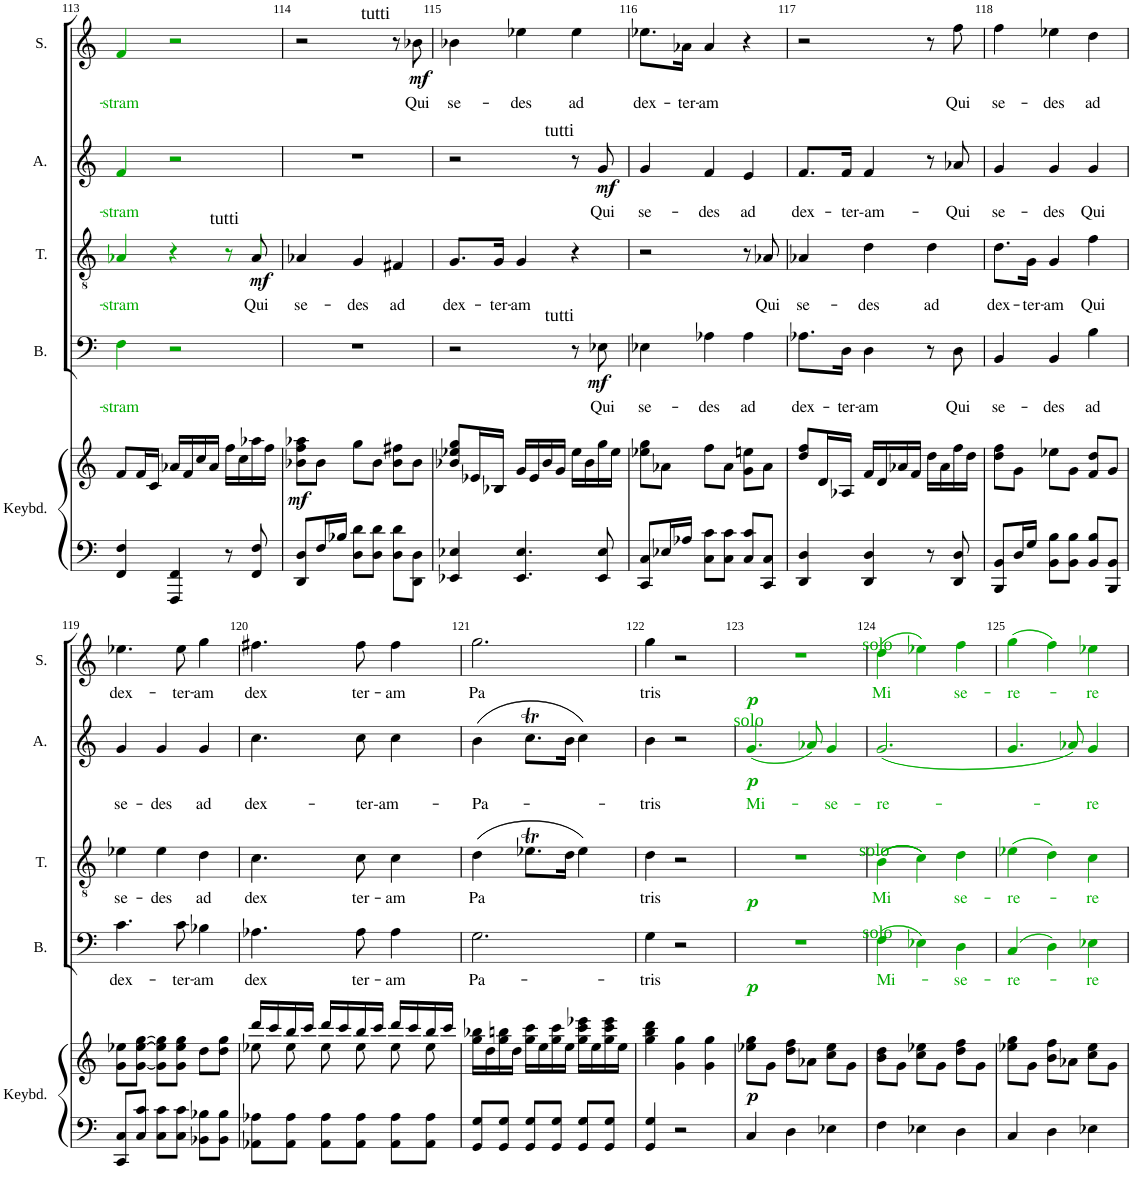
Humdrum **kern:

**kern	**kern	**dynam	**kern	**text	**dynam	**kern	**text	**dynam	**kern	**text	**dynam	**kern	**text	**dynam
*part5	*part5	*part5	*part4	*part4	*part4	*part3	*part3	*part3	*part2	*part2	*part2	*part1	*part1	*part1
*staff6	*staff5	*staff5/6	*staff4	*staff4	*staff4	*staff3	*staff3	*staff3	*staff2	*staff2	*staff2	*staff1	*staff1	*staff1
*I"Keyboard	*	*	*I"Bass	*	*	*I"Tenor	*	*	*I"Alto	*	*	*I"Soprano	*	*
*I'Keybd.	*	*	*I'B.	*	*	*I'T.	*	*	*I'A.	*	*	*I'S.	*	*
!!LO:PB:g=z
*clefF4	*clefG2	*	*clefF4	*	*	*clefGv2	*	*	*clefG2	*	*	*clefG2	*	*
*k[]	*k[]	*	*k[]	*	*	*k[]	*	*	*k[]	*	*	*k[]	*	*
*M3/4	*M3/4	*	*M3/4	*	*	*M3/4	*	*	*M3/4	*	*	*M3/4	*	*
=113	=113	=113	=113	=113	=113	=113	=113	=113	=113	=113	=113	=113	=113	=113
!	!	!	!	!LO:LY:b:color=#00AA00	!	!	!LO:LY:b:color=#00AA00	!	!	!LO:LY:b:color=#00AA00	!	!	!LO:LY:b:color=#00AA00	!
4FF/ 4F/	8f/L	.	4Fi\	-stram	.	4A-Xi/	-stram	.	4fi/	-stram	.	4fi/	-stram	.
.	16f/L	.	.	.	.	.	.	.	.	.	.	.	.	.
.	16c/JJ	.	.	.	.	.	.	.	.	.	.	.	.	.
4FFF/ 4FF/	16a-X/LL	.	2r	.	.	4r	.	.	2r	.	.	2r	.	.
.	16f/	.	.	.	.	.	.	.	.	.	.	.	.	.
.	16cc/	.	.	.	.	.	.	.	.	.	.	.	.	.
.	16a-/JJ	.	.	.	.	.	.	.	.	.	.	.	.	.
8r	16ff\LL	.	.	.	.	8r	.	.	.	.	.	.	.	.
.	16cc\	.	.	.	.	.	.	.	.	.	.	.	.	.
!	!	!	!	!	!	!LO:TX:a:t=tutti	!	!	!	!	!	!	!	!
!	!	!	!	!	!	!	!LO:LY:b	!LO:DY:b	!	!	!	!	!	!
8FF/ 8F/	16aa-X\	.	.	.	.	8A-/	Qui	mf	.	.	.	.	.	.
.	16ff\JJ	.	.	.	.	.	.	.	.	.	.	.	.	.
=114	=114	=114	=114	=114	=114	=114	=114	=114	=114	=114	=114	=114	=114	=114
!	!	!LO:DY:b	!	!	!	!	!LO:LY:b	!	!	!	!	!	!	!
8DD/ 8D/L	8b-X\ 8ff\ 8aa-X\L	mf	2.r	.	.	4A-X/	se-	.	2.r	.	.	2r	.	.
16F/L	8b-\J	.	.	.	.	.	.	.	.	.	.	.	.	.
16B-X/JJ	.	.	.	.	.	.	.	.	.	.	.	.	.	.
!	!	!	!	!	!	!	!LO:LY:b	!	!	!	!	!	!	!
8D\ 8d\L	8gg\L	.	.	.	.	4G/	-des	.	.	.	.	.	.	.
8D\ 8d\J	8b-\J	.	.	.	.	.	.	.	.	.	.	.	.	.
!	!	!	!	!	!	!	!LO:LY:b	!	!	!	!	!	!	!
8D\ 8d\L	8b-\ 8ff#X\L	.	.	.	.	4F#X/	ad	.	.	.	.	8r	.	.
!	!	!	!	!	!	!	!	!	!	!	!	!LO:TX:a:t=tutti	!	!
!	!	!	!	!	!	!	!	!	!	!	!	!	!LO:LY:b	!LO:DY:b
8DD\ 8D\J	8b-\J	.	.	.	.	.	.	.	.	.	.	8b-X\	Qui	mf
=115	=115	=115	=115	=115	=115	=115	=115	=115	=115	=115	=115	=115	=115	=115
!	!	!	!	!	!	!	!LO:LY:b	!	!	!	!	!	!LO:LY:b	!
4EE-X/ 4E-X/	8b-X/ 8ee-X/ 8gg/L	.	2r	.	.	8.G/L	dex-	.	2r	.	.	4b-X\	se-	.
.	16e-X/L	.	.	.	.	.	.	.	.	.	.	.	.	.
!	!	!	!	!	!	!	!LO:LY:b	!	!	!	!	!	!	!
.	16B-X/JJ	.	.	.	.	16G/Jk	-ter-	.	.	.	.	.	.	.
!	!	!	!	!	!	!	!LO:LY:b	!	!	!	!	!	!LO:LY:b	!
4.EE-/ 4.E-/	16g/LL	.	.	.	.	4G/	-am	.	.	.	.	4ee-X\	-des	.
.	16e-/	.	.	.	.	.	.	.	.	.	.	.	.	.
.	16b-/	.	.	.	.	.	.	.	.	.	.	.	.	.
.	16g/JJ	.	.	.	.	.	.	.	.	.	.	.	.	.
!	!	!	!	!	!	!	!	!	!	!	!	!	!LO:LY:b	!
.	16ee-\LL	.	8r	.	.	4r	.	.	8r	.	.	4ee-\	ad	.
.	16b-\	.	.	.	.	.	.	.	.	.	.	.	.	.
!	!	!	!	!	!	!	!	!	!LO:TX:a:t=tutti	!	!	!	!	!
!	!	!	!LO:TX:a:t=tutti	!	!	!	!	!	!	!	!	!	!	!
!	!	!	!	!LO:LY:b	!LO:DY:b	!	!	!	!	!LO:LY:b	!LO:DY:b	!	!	!
8EE-/ 8E-/	16gg\	.	8E-X\	Qui	mf	.	.	.	8g/	Qui	mf	.	.	.
.	16ee-\JJ	.	.	.	.	.	.	.	.	.	.	.	.	.
=116	=116	=116	=116	=116	=116	=116	=116	=116	=116	=116	=116	=116	=116	=116
!	!	!	!	!LO:LY:b	!	!	!	!	!	!LO:LY:b	!	!	!LO:LY:b	!
8CC/ 8C/L	8ee-X\ 8gg\L	.	4E-X\	se-	.	2r	.	.	4g/	se-	.	8.ee-X\L	dex-	.
16E-X/L	8a-X\J	.	.	.	.	.	.	.	.	.	.	.	.	.
!	!	!	!	!	!	!	!	!	!	!	!	!	!LO:LY:b	!
16A-X/JJ	.	.	.	.	.	.	.	.	.	.	.	16a-X\Jk	-ter-	.
!	!	!	!	!LO:LY:b	!	!	!	!	!	!LO:LY:b	!	!	!LO:LY:b	!
8C\ 8c\L	8ff\L	.	4A-X\	-des	.	.	.	.	4f/	-des	.	4a-/	-am	.
8C\ 8c\J	8a-\J	.	.	.	.	.	.	.	.	.	.	.	.	.
!	!	!	!	!LO:LY:b	!	!	!	!	!	!LO:LY:b	!	!	!	!
8C/ 8c/L	8g\ 8een\L	.	4A-\	ad	.	8r	.	.	4e/	ad	.	4r	.	.
!	!	!	!	!	!	!	!LO:LY:b	!	!	!	!	!	!	!
8CC/ 8C/J	8a-\J	.	.	.	.	8A-X/	Qui	.	.	.	.	.	.	.
=117	=117	=117	=117	=117	=117	=117	=117	=117	=117	=117	=117	=117	=117	=117
!	!	!	!	!LO:LY:b	!	!	!LO:LY:b	!	!	!LO:LY:b	!	!	!	!
4DD/ 4D/	8dd/ 8ff/L	.	8.A-X\L	dex-	.	4A-X/	se-	.	8.f/L	dex-	.	2r	.	.
.	16d/L	.	.	.	.	.	.	.	.	.	.	.	.	.
!	!	!	!	!LO:LY:b	!	!	!	!	!	!LO:LY:b	!	!	!	!
.	16A-X/JJ	.	16D\Jk	-ter-	.	.	.	.	16f/Jk	-ter-am-	.	.	.	.
!	!	!	!	!LO:LY:b	!	!	!LO:LY:b	!	!	!	!	!	!	!
4DD/ 4D/	16f/LL	.	4D\	-am	.	4d\	-des	.	4f/	.	.	.	.	.
.	16d/	.	.	.	.	.	.	.	.	.	.	.	.	.
.	16a-X/	.	.	.	.	.	.	.	.	.	.	.	.	.
.	16f/JJ	.	.	.	.	.	.	.	.	.	.	.	.	.
!	!	!	!	!	!	!	!LO:LY:b	!	!	!	!	!	!	!
8r	16dd\LL	.	8r	.	.	4d\	ad	.	8r	.	.	8r	.	.
.	16a-\	.	.	.	.	.	.	.	.	.	.	.	.	.
!	!	!	!	!LO:LY:b	!	!	!	!	!	!LO:LY:b	!	!	!LO:LY:b	!
8DD/ 8D/	16ff\	.	8D\	Qui	.	.	.	.	8a-X/	-Qui	.	8ff\	Qui	.
.	16dd\JJ	.	.	.	.	.	.	.	.	.	.	.	.	.
=118	=118	=118	=118	=118	=118	=118	=118	=118	=118	=118	=118	=118	=118	=118
!	!	!	!	!LO:LY:b	!	!	!LO:LY:b	!	!	!LO:LY:b	!	!	!LO:LY:b	!
8BBB/ 8BB/L	8dd\ 8ff\L	.	4BB/	se-	.	8.d\L	dex-	.	4g/	se-	.	4ff\	se-	.
16D/L	8g\J	.	.	.	.	.	.	.	.	.	.	.	.	.
!	!	!	!	!	!	!	!LO:LY:b	!	!	!	!	!	!	!
16G/JJ	.	.	.	.	.	16G\Jk	-ter-	.	.	.	.	.	.	.
!	!	!	!	!LO:LY:b	!	!	!LO:LY:b	!	!	!LO:LY:b	!	!	!LO:LY:b	!
8BB\ 8B\L	8ee-X\L	.	4BB/	-des	.	4G/	-am	.	4g/	-des	.	4ee-X\	-des	.
8BB\ 8B\J	8g\J	.	.	.	.	.	.	.	.	.	.	.	.	.
!	!	!	!	!LO:LY:b	!	!	!LO:LY:b	!	!	!LO:LY:b	!	!	!LO:LY:b	!
8BB/ 8B/L	8f/ 8dd/L	.	4B\	ad	.	4f\	Qui	.	4g/	Qui	.	4dd\	ad	.
8BBB/ 8BB/J	8g/J	.	.	.	.	.	.	.	.	.	.	.	.	.
!!LO:LB:g=z
=119	=119	=119	=119	=119	=119	=119	=119	=119	=119	=119	=119	=119	=119	=119
!	!	!	!	!LO:LY:b	!	!	!LO:LY:b	!	!	!LO:LY:b	!	!	!LO:LY:b	!
8CC/ 8C/L	8g\ 8ee-X\L	.	4.c\	dex-	.	4e-X\	se-	.	4g/	se-	.	4.ee-X\	dex-	.
8C/ 8c/J	[8g\ [8ee-\ [8gg\J	.	.	.	.	.	.	.	.	.	.	.	.	.
!	!	!	!	!	!	!	!LO:LY:b	!	!	!LO:LY:b	!	!	!	!
8C\ 8c\L	8g\] 8ee-\] 8gg\]L	.	.	.	.	4e-\	-des	.	4g/	-des	.	.	.	.
!	!	!	!	!LO:LY:b	!	!	!	!	!	!	!	!	!LO:LY:b	!
8C\ 8c\J	8g\ 8ee-\ 8gg\J	.	8c\	-ter-	.	.	.	.	.	.	.	8ee-\	-ter-	.
!	!	!	!	!LO:LY:b	!	!	!LO:LY:b	!	!	!LO:LY:b	!	!	!LO:LY:b	!
8BB-X\ 8B-X\L	8dd\L	.	4B-X\	-am	.	4d\	ad	.	4g/	ad	.	4gg\	-am	.
8BB-\ 8B-\J	8dd\ 8gg\J	.	.	.	.	.	.	.	.	.	.	.	.	.
=120	=120	=120	=120	=120	=120	=120	=120	=120	=120	=120	=120	=120	=120	=120
*	*^	*	*	*	*	*	*	*	*	*	*	*	*	*
!	!	!	!	!	!LO:LY:b	!	!	!LO:LY:b	!	!	!LO:LY:b	!	!	!LO:LY:b	!
8AA-X\ 8A-X\L	16ddd/LL	8ee-X\	.	4.A-X\	dex	.	4.c\	dex	.	4.cc\	dex-	.	4.ff#X\	dex	.
.	16ccc/	.	.	.	.	.	.	.	.	.	.	.	.	.	.
8AA-\ 8A-\J	16bb/	8ee-\	.	.	.	.	.	.	.	.	.	.	.	.	.
.	16ccc/JJ	.	.	.	.	.	.	.	.	.	.	.	.	.	.
8AA-\ 8A-\L	16ddd/LL	8ee-\	.	.	.	.	.	.	.	.	.	.	.	.	.
.	16ccc/	.	.	.	.	.	.	.	.	.	.	.	.	.	.
!	!	!	!	!	!LO:LY:b	!	!	!LO:LY:b	!	!	!LO:LY:b	!	!	!LO:LY:b	!
8AA-\ 8A-\J	16bb/	8ee-\	.	8A-\	ter-	.	8c\	ter-	.	8cc\	-ter-am-	.	8ff#\	ter-	.
.	16ccc/JJ	.	.	.	.	.	.	.	.	.	.	.	.	.	.
!	!	!	!	!	!LO:LY:b	!	!	!LO:LY:b	!	!	!	!	!	!LO:LY:b	!
8AA-\ 8A-\L	16ddd/LL	8ee-\	.	4A-\	-am	.	4c\	-am	.	4cc\	.	.	4ff#\	-am	.
.	16ccc/	.	.	.	.	.	.	.	.	.	.	.	.	.	.
8AA-\ 8A-\J	16bb/	8ee-\	.	.	.	.	.	.	.	.	.	.	.	.	.
.	16ccc/JJ	.	.	.	.	.	.	.	.	.	.	.	.	.	.
*	*v	*v	*	*	*	*	*	*	*	*	*	*	*	*	*
=121	=121	=121	=121	=121	=121	=121	=121	=121	=121	=121	=121	=121	=121	=121
!	!	!	!	!LO:LY:b	!	!	!LO:LY:b	!	!	!LO:LY:b	!	!	!LO:LY:b	!
8GG/ 8G/L	16gg\ 16bb-X\LL	.	2.G\	Pa-	.	(4d\	Pa	.	(4b\	-Pa-	.	2.gg\	Pa	.
.	16dd\	.	.	.	.	.	.	.	.	.	.	.	.	.
8GG/ 8G/J	16gg\ 16bbn\	.	.	.	.	.	.	.	.	.	.	.	.	.
.	16dd\JJ	.	.	.	.	.	.	.	.	.	.	.	.	.
8GG/ 8G/L	16gg\ 16ccc\LL	.	.	.	.	8.e-XT\L	.	.	8.ccT\L	.	.	.	.	.
.	16ee\	.	.	.	.	.	.	.	.	.	.	.	.	.
8GG/ 8G/J	16gg\ 16ccc\	.	.	.	.	.	.	.	.	.	.	.	.	.
.	16ee\JJ	.	.	.	.	16d\Jk	.	.	16b\Jk	.	.	.	.	.
8GG/ 8G/L	16gg\ 16ccc\ 16eee-X\LL	.	.	.	.	4e-\)	.	.	4cc\)	.	.	.	.	.
.	16ee\	.	.	.	.	.	.	.	.	.	.	.	.	.
8GG/ 8G/J	16gg\ 16ccc\ 16eee-\	.	.	.	.	.	.	.	.	.	.	.	.	.
.	16ee\JJ	.	.	.	.	.	.	.	.	.	.	.	.	.
=122	=122	=122	=122	=122	=122	=122	=122	=122	=122	=122	=122	=122	=122	=122
!	!	!	!	!LO:LY:b	!	!	!LO:LY:b	!	!	!LO:LY:b	!	!	!LO:LY:b	!
4GG/ 4G/	4gg\ 4bb\ 4ddd\	.	4G\	-tris	.	4d\	tris	.	4b\	-tris	.	4gg\	tris	.
2r	4g\ 4gg\	.	2r	.	.	2r	.	.	2r	.	.	2r	.	.
.	4g\ 4gg\	.	.	.	.	.	.	.	.	.	.	.	.	.
=123	=123	=123	=123	=123	=123	=123	=123	=123	=123	=123	=123	=123	=123	=123
!	!	!	!	!	!	!	!	!	!LO:TX:a:color=#00AA00:t=solo	!	!	!	!	!
!	!	!LO:DY:b	!	!	!LO:DY:b	!	!	!LO:DY:b	!	!LO:LY:b:color=#00AA00	!LO:DY:b	!	!	!LO:DY:b
4C/	8ee-X\ 8gg\L	p	2.r	.	p	2.r	.	p	(4.gi/	Mi-	p	2.r	.	p
.	8g\J	.	.	.	.	.	.	.	.	.	.	.	.	.
4D\	8dd\ 8ff\L	.	.	.	.	.	.	.	.	.	.	.	.	.
.	8a-X\J	.	.	.	.	.	.	.	8a-Xi/)	.	.	.	.	.
!	!	!	!	!	!	!	!	!	!	!LO:LY:b:color=#00AA00	!	!	!	!
4E-X\	8cc\ 8ee-\L	.	.	.	.	.	.	.	4gi/	-se-	.	.	.	.
.	8g\J	.	.	.	.	.	.	.	.	.	.	.	.	.
=124	=124	=124	=124	=124	=124	=124	=124	=124	=124	=124	=124	=124	=124	=124
!	!	!	!	!	!	!	!	!	!	!	!	!LO:TX:a:color=#00AA00:t=solo	!	!
!	!	!	!	!	!	!LO:TX:a:color=#00AA00:t=solo	!	!	!	!	!	!	!	!
!	!	!	!LO:TX:a:color=#00AA00:t=solo	!	!	!	!	!	!	!	!	!	!	!
!	!	!	!	!LO:LY:b:color=#00AA00	!	!	!LO:LY:b:color=#00AA00	!	!	!LO:LY:b:color=#00AA00	!	!	!LO:LY:b:color=#00AA00	!
4F\	8b\ 8dd\L	.	(4Fi\	Mi-	.	(((4Bi\	Mi	.	(2.gi/	-re-	.	(4ddi\	Mi	.
.	8g\J	.	.	.	.	.	.	.	.	.	.	.	.	.
4E-X\	8cc\ 8ee-X\L	.	4E-Xi\)	.	.	4ci\)))	.	.	.	.	.	4ee-Xi\)	.	.
.	8g\J	.	.	.	.	.	.	.	.	.	.	.	.	.
!	!	!	!	!LO:LY:b:color=#00AA00	!	!	!LO:LY:b:color=#00AA00	!	!	!	!	!	!LO:LY:b:color=#00AA00	!
4D\	8dd\ 8ff\L	.	4Di\	-se-	.	4di\	se-	.	.	.	.	4ffi\	se-	.
.	8g\J	.	.	.	.	.	.	.	.	.	.	.	.	.
=125	=125	=125	=125	=125	=125	=125	=125	=125	=125	=125	=125	=125	=125	=125
!	!	!	!	!LO:LY:b:color=#00AA00	!	!	!LO:LY:b:color=#00AA00	!	!	!	!	!	!LO:LY:b:color=#00AA00	!
4C/	8ee-X\ 8gg\L	.	(4Ci/	-re-	.	(4e-Xi\	-re-	.	4.gi/	.	.	(4ggi\	-re-	.
.	8g\J	.	.	.	.	.	.	.	.	.	.	.	.	.
4D\	8b\ 8ff\L	.	4Di\)	.	.	4di\)	.	.	.	.	.	4ffi\)	.	.
.	8a-X\J	.	.	.	.	.	.	.	8a-Xi/)	.	.	.	.	.
!	!	!	!	!LO:LY:b:color=#00AA00	!	!	!LO:LY:b:color=#00AA00	!	!	!LO:LY:b:color=#00AA00	!	!	!LO:LY:b:color=#00AA00	!
4E-X\	8cc\ 8ee-\L	.	4E-Xi\	-re	.	4ci\	-re	.	4gi/	-re	.	4ee-Xi\	-re	.
.	8g\J	.	.	.	.	.	.	.	.	.	.	.	.	.
=	=	=	=	=	=	=	=	=	=	=	=	=	=	=
*-	*-	*-	*-	*-	*-	*-	*-	*-	*-	*-	*-	*-	*-	*-
